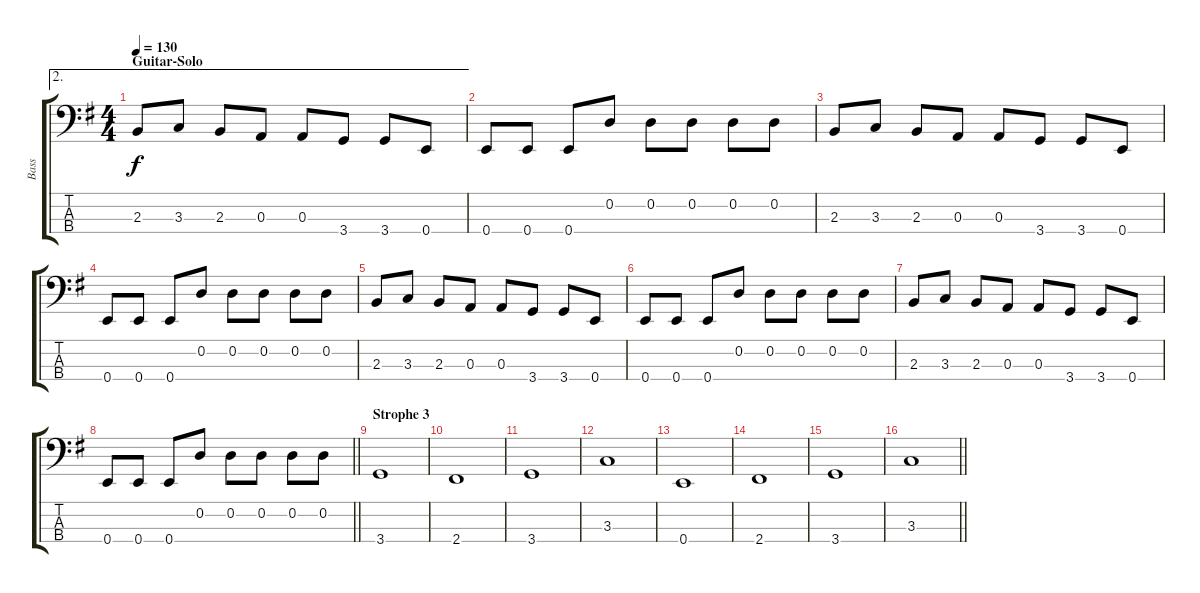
\track ("Bass" "Bass") {instrument electricbassfinger}
\staff {score tabs}
\tuning (G2 D2 A1 E1) {hide}
\ae 2
\ts (4 4)
\section ("" "Guitar-Solo")
\tempo 130
\clef f4
\ks g
2.3.8{dy f} 3.3.8 2.3.8 0.3.8 0.3.8 3.4.8 3.4.8 0.4.8 |
0.4.8 0.4.8 0.4.8 0.2.8 0.2.8 0.2.8 0.2.8 0.2.8 |
2.3.8 3.3.8 2.3.8 0.3.8 0.3.8 3.4.8 3.4.8 0.4.8 |
0.4.8 0.4.8 0.4.8 0.2.8 0.2.8 0.2.8 0.2.8 0.2.8 |
2.3.8 3.3.8 2.3.8 0.3.8 0.3.8 3.4.8 3.4.8 0.4.8 |
0.4.8 0.4.8 0.4.8 0.2.8 0.2.8 0.2.8 0.2.8 0.2.8 |
2.3.8 3.3.8 2.3.8 0.3.8 0.3.8 3.4.8 3.4.8 0.4.8 |
\barLineRight lightlight
0.4.8 0.4.8 0.4.8 0.2.8 0.2.8 0.2.8 0.2.8 0.2.8 |
\section ("" "Strophe 3")
3.4.1 |
2.4.1 |
3.4.1 |
3.3.1 |
0.4.1 |
2.4.1 |
3.4.1 |
\barLineRight lightlight
3.3.1
